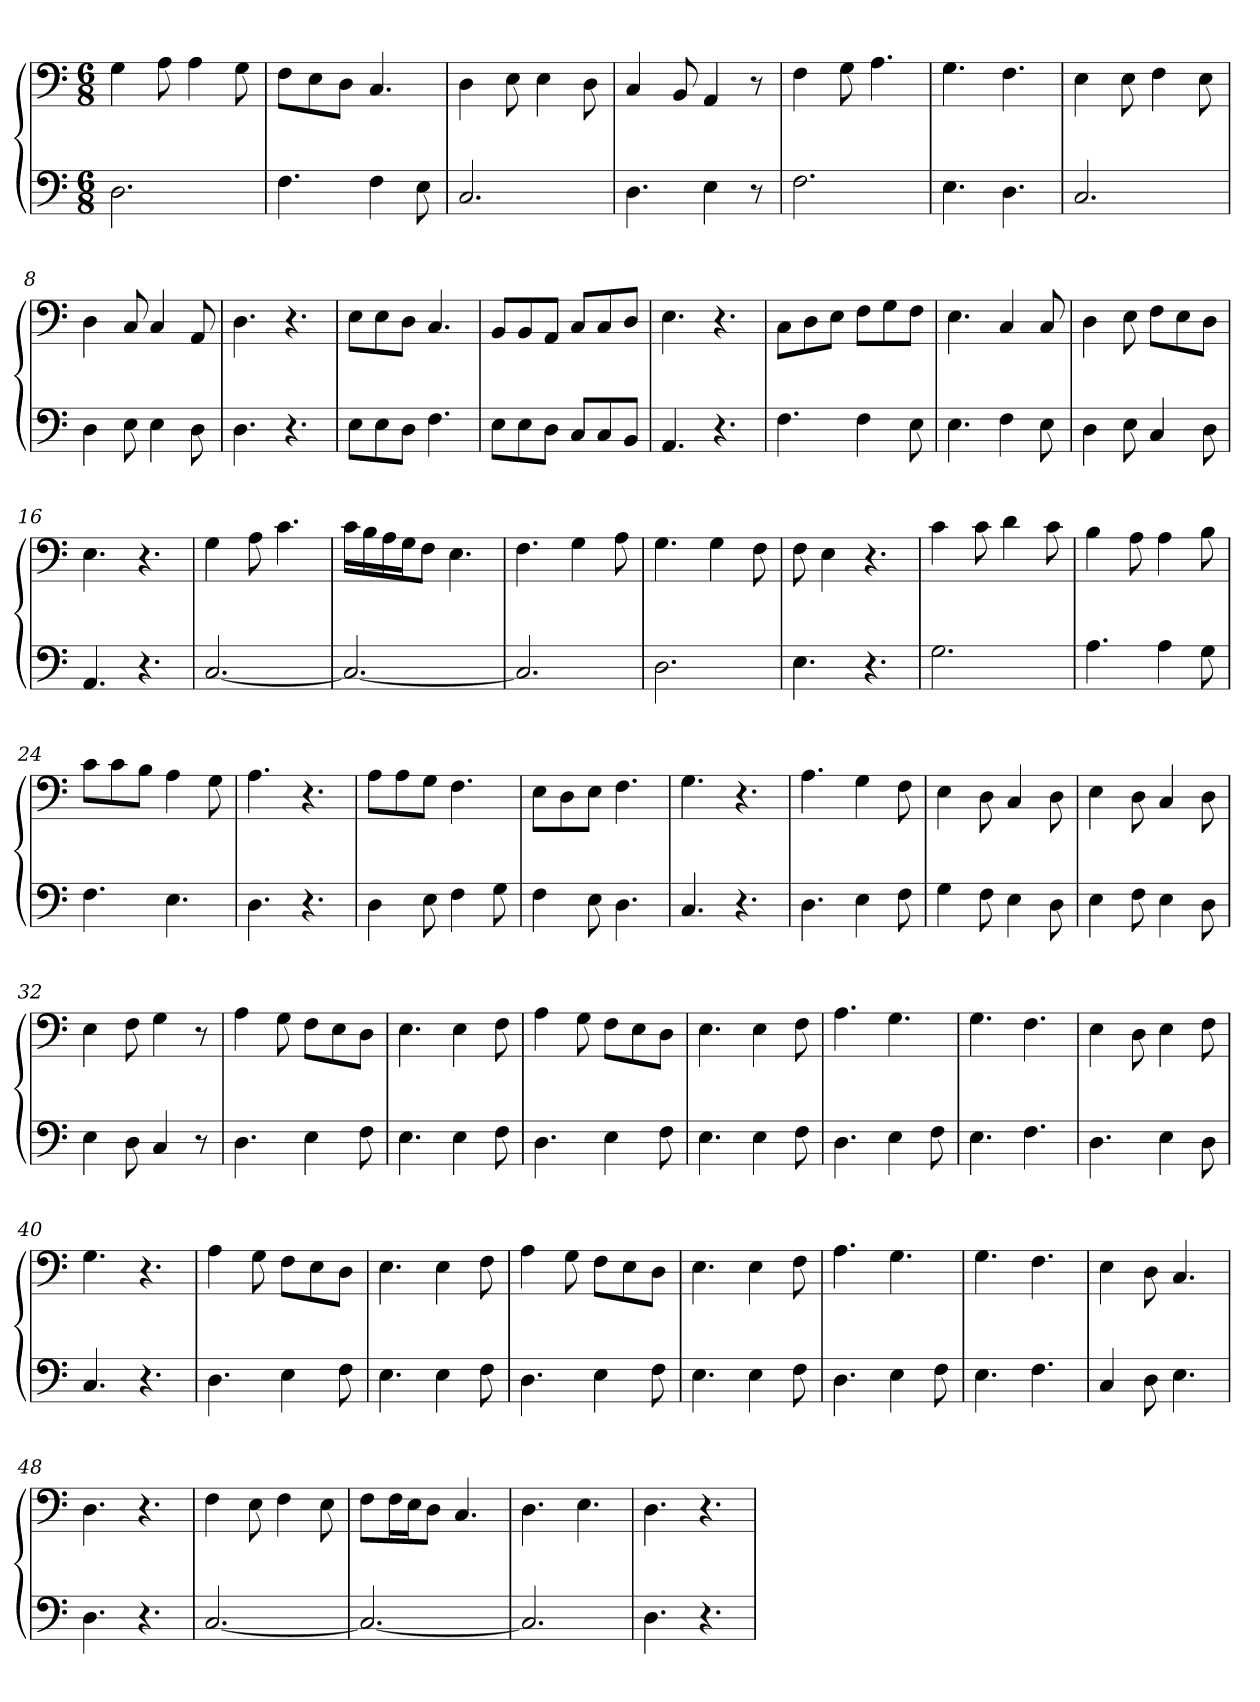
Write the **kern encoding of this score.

**kern	**kern
*part1	*part1
*staff2	*staff1
*M6/8	*M6/8
=1	=1
2.D	4G
.	8A
.	4A
.	8G
=2	=2
4.F	8FL
.	8E
.	8DJ
4F	4.C
8E	.
=3	=3
2.C	4D
.	8E
.	4E
.	8D
=4	=4
4.D	4C
.	8BB
4E	4AA
8r	8r
=5	=5
2.F	4F
.	8G
.	4.A
=6	=6
4.E	4.G
4.D	4.F
=7	=7
2.C	4E
.	8E
.	4F
.	8E
=8	=8
4D	4D
8E	8C
4E	4C
8D	8AA
=9	=9
4.D	4.D
4.r	4.r
=10	=10
8EL	8EL
8E	8E
8DJ	8DJ
4.F	4.C
=11	=11
8EL	8BBL
8E	8BB
8DJ	8AAJ
8CL	8CL
8C	8C
8BBJ	8DJ
=12	=12
4.AA	4.E
4.r	4.r
=13	=13
4.F	8CL
.	8D
.	8EJ
4F	8FL
.	8G
8E	8FJ
=14	=14
4.E	4.E
4F	4C
8E	8C
=15	=15
4D	4D
8E	8E
4C	8FL
.	8E
8D	8DJ
=16	=16
4.AA	4.E
4.r	4.r
=17	=17
[2.C	4G
.	8A
.	4.c
=18	=18
2.C_	16cLL
.	16B
.	16A
.	16GJ
.	8FJ
.	4.E
=19	=19
2.C]	4.F
.	4G
.	8A
=20	=20
2.D	4.G
.	4G
.	8F
=21	=21
4.E	8F
.	4E
4.r	4.r
=22	=22
2.G	4c
.	8c
.	4d
.	8c
=23	=23
4.A	4B
.	8A
4A	4A
8G	8B
=24	=24
4.F	8cL
.	8c
.	8BJ
4.E	4A
.	8G
=25	=25
4.D	4.A
4.r	4.r
=26	=26
4D	8AL
.	8A
8E	8GJ
4F	4.F
8G	.
=27	=27
4F	8EL
.	8D
8E	8EJ
4.D	4.F
=28	=28
4.C	4.G
4.r	4.r
=29	=29
4.D	4.A
4E	4G
8F	8F
=30	=30
4G	4E
8F	8D
4E	4C
8D	8D
=31	=31
4E	4E
8F	8D
4E	4C
8D	8D
=32	=32
4E	4E
8D	8F
4C	4G
8r	8r
=33	=33
4.D	4A
.	8G
4E	8FL
.	8E
8F	8DJ
=34	=34
4.E	4.E
4E	4E
8F	8F
=35	=35
4.D	4A
.	8G
4E	8FL
.	8E
8F	8DJ
=36	=36
4.E	4.E
4E	4E
8F	8F
=37	=37
4.D	4.A
4E	4.G
8F	.
=38	=38
4.E	4.G
4.F	4.F
=39	=39
4.D	4E
.	8D
4E	4E
8D	8F
=40	=40
4.C	4.G
4.r	4.r
=41	=41
4.D	4A
.	8G
4E	8FL
.	8E
8F	8DJ
=42	=42
4.E	4.E
4E	4E
8F	8F
=43	=43
4.D	4A
.	8G
4E	8FL
.	8E
8F	8DJ
=44	=44
4.E	4.E
4E	4E
8F	8F
=45	=45
4.D	4.A
4E	4.G
8F	.
=46	=46
4.E	4.G
4.F	4.F
=47	=47
4C	4E
8D	8D
4.E	4.C
=48	=48
4.D	4.D
4.r	4.r
=49	=49
[2.C	4F
.	8E
.	4F
.	8E
=50	=50
2.C_	8FL
.	16FL
.	16EJ
.	8DJ
.	4.C
=51	=51
2.C]	4.D
.	4.E
=52	=52
4.D	4.D
4.r	4.r
=	=
*-	*-
